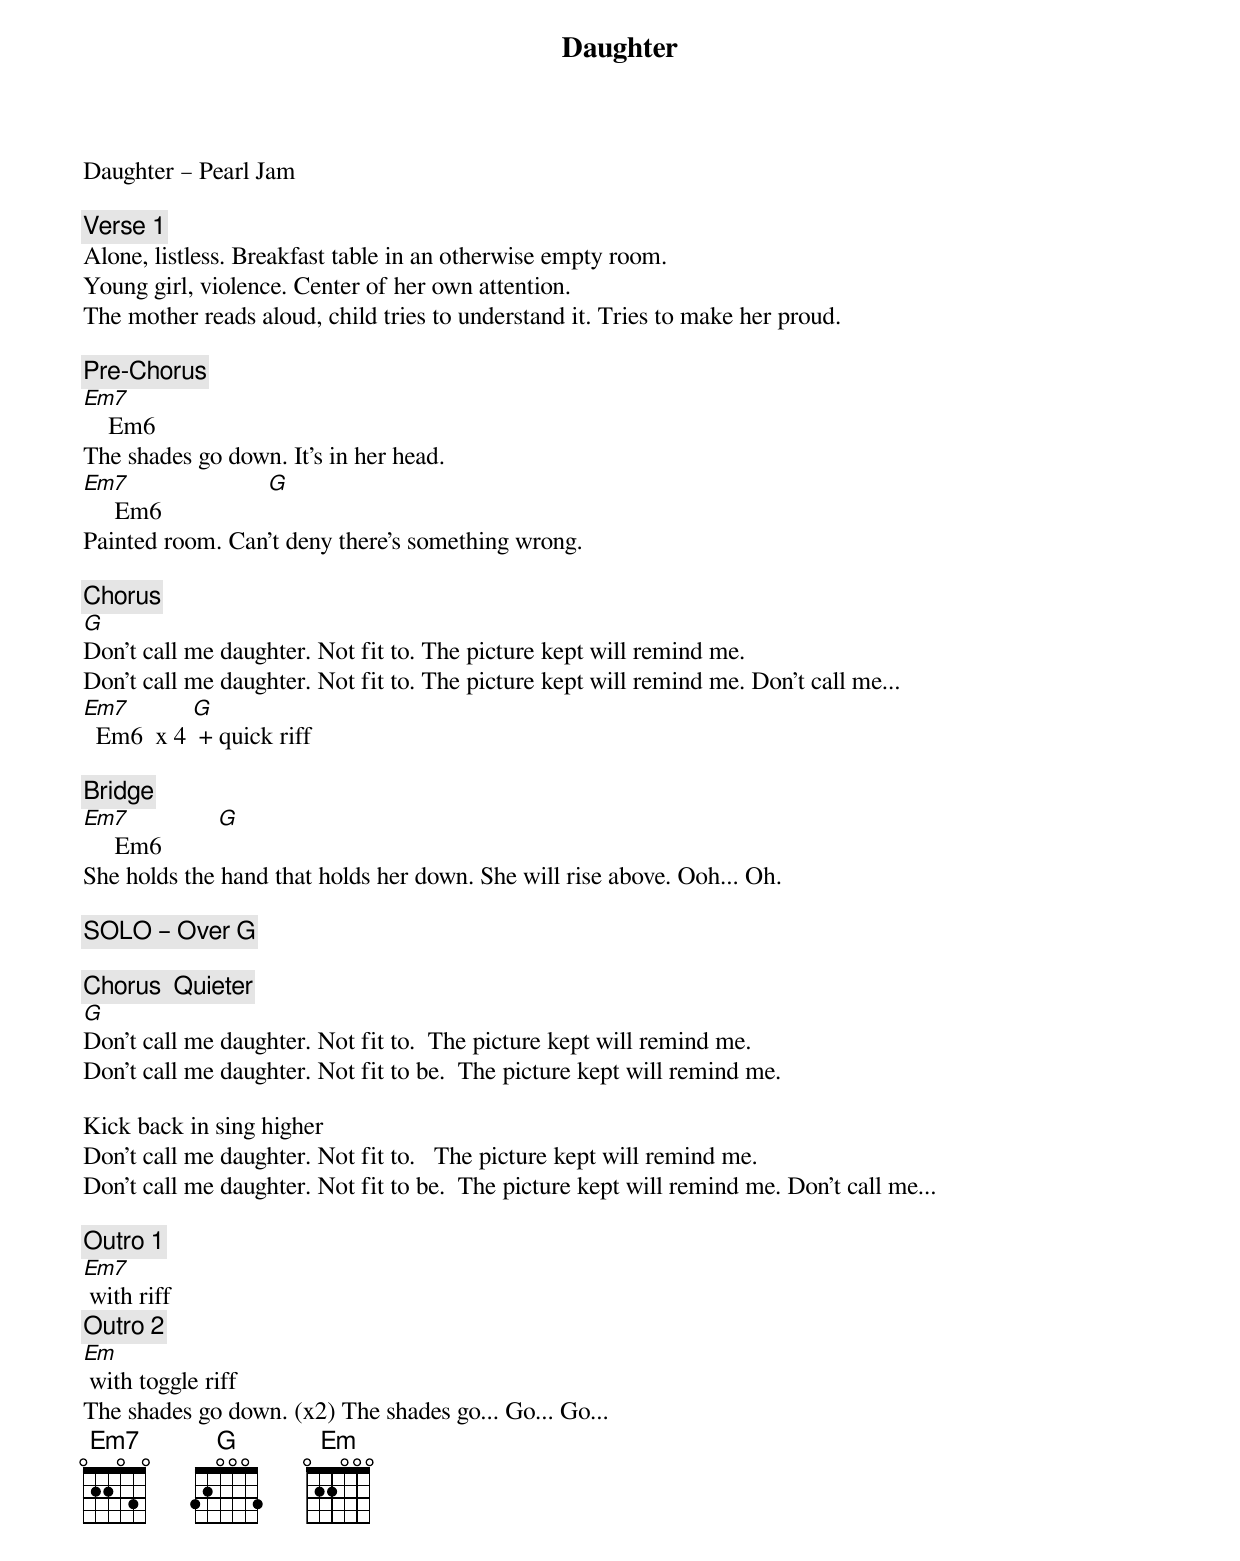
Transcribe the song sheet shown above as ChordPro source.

{title: Daughter}
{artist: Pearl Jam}
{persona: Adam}
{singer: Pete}
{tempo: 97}
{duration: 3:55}
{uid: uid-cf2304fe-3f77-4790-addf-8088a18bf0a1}
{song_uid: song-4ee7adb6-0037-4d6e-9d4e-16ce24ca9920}



Daughter – Pearl Jam

{comment: Verse 1}
Alone, listless. Breakfast table in an otherwise empty room.
Young girl, violence. Center of her own attention.
The mother reads aloud, child tries to understand it.	Tries to make her proud.

{comment: Pre-Chorus}
[Em7]    Em6
The shades go down. It's in her head.
[Em7]     Em6            					[G]
Painted room. Can't deny there's something wrong.

{comment: Chorus}
[G]
Don't call me daughter. Not fit to.	The picture kept will remind me.
Don't call me daughter. Not fit to.	The picture kept will remind me.	Don't call me...
[Em7]  Em6  x 4	[G] + quick riff

{comment: Bridge}
[Em7]     Em6									[G]
She holds the hand that holds her down.	She will rise above. Ooh... Oh.

{comment: SOLO – Over G}

{comment: Chorus 	Quieter}
[G]
Don't call me daughter. Not fit to.		The picture kept will remind me.
Don't call me daughter. Not fit to be. 	The picture kept will remind me.

Kick back in sing higher
Don't call me daughter. Not fit to.	  The picture kept will remind me.
Don't call me daughter. Not fit to be.  The picture kept will remind me. Don't call me...

{comment: Outro 1}
[Em7] with riff
{comment: Outro 2}
[Em] with toggle riff
The shades go down. (x2)	The shades go... Go... Go...
